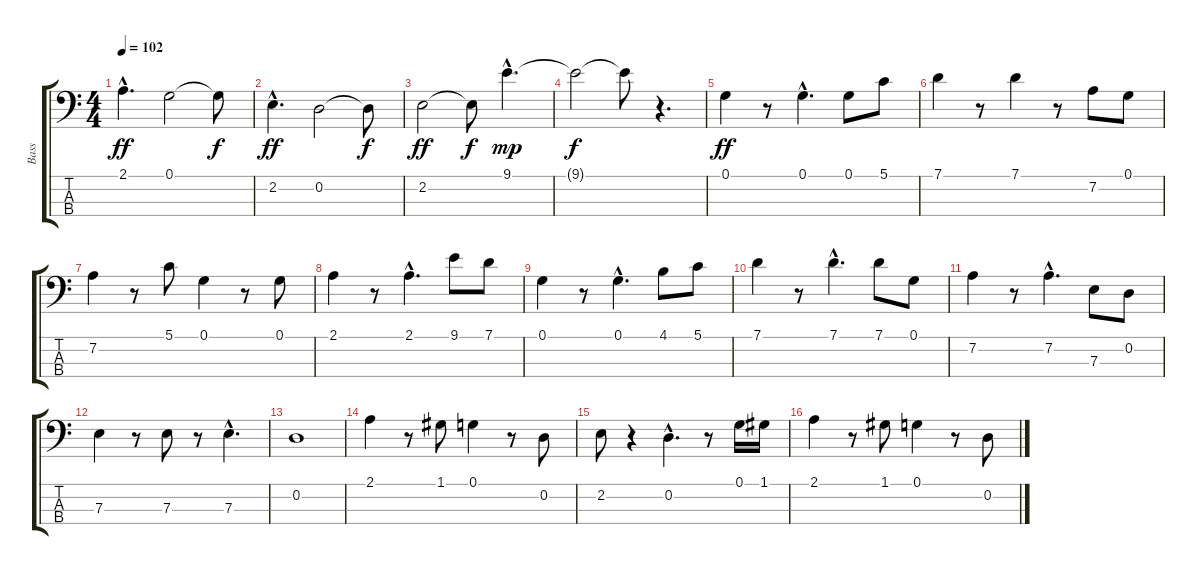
\track ("Bass" "Bass") {instrument acousticbass}
\staff {score tabs}
\tuning (G2 D2 A1 E1) {hide}
\ts (4 4)
\tempo 102
\clef f4
\ks c
2.1{hac}.4{d dy ff} 0.1.2 0.1{t}.8{dy f} |
2.2{hac}.4{d dy ff} 0.2.2 0.2{t}.8{dy f} |
2.2.2{dy ff} 2.2{t}.8{dy f} 9.1{hac}.4{d dy mp} |
9.1{t}.2{dy f} 9.1{t}.8 r.4{d} |
0.1.4{dy ff} r.8 0.1{hac}.4{d} 0.1.8 5.1.8 |
7.1.4 r.8 7.1.4 r.8 7.2.8 0.1.8 |
7.2.4 r.8 5.1.8 0.1.4 r.8 0.1.8 |
2.1.4 r.8 2.1{hac}.4{d} 9.1.8 7.1.8 |
0.1.4 r.8 0.1{hac}.4{d} 4.1.8 5.1.8 |
7.1.4 r.8 7.1{hac}.4{d} 7.1.8 0.1.8 |
7.2.4 r.8 7.2{hac}.4{d} 7.3.8 0.2.8 |
7.3.4 r.8 7.3.8 r.8 7.3{hac}.4{d} |
0.2.1 |
2.1.4 r.8 1.1.8 0.1.4 r.8 0.2.8 |
2.2.8 r.4 0.2{hac}.4{d} r.8 0.1.16 1.1.16 |
2.1.4 r.8 1.1.8 0.1.4 r.8 0.2.8
